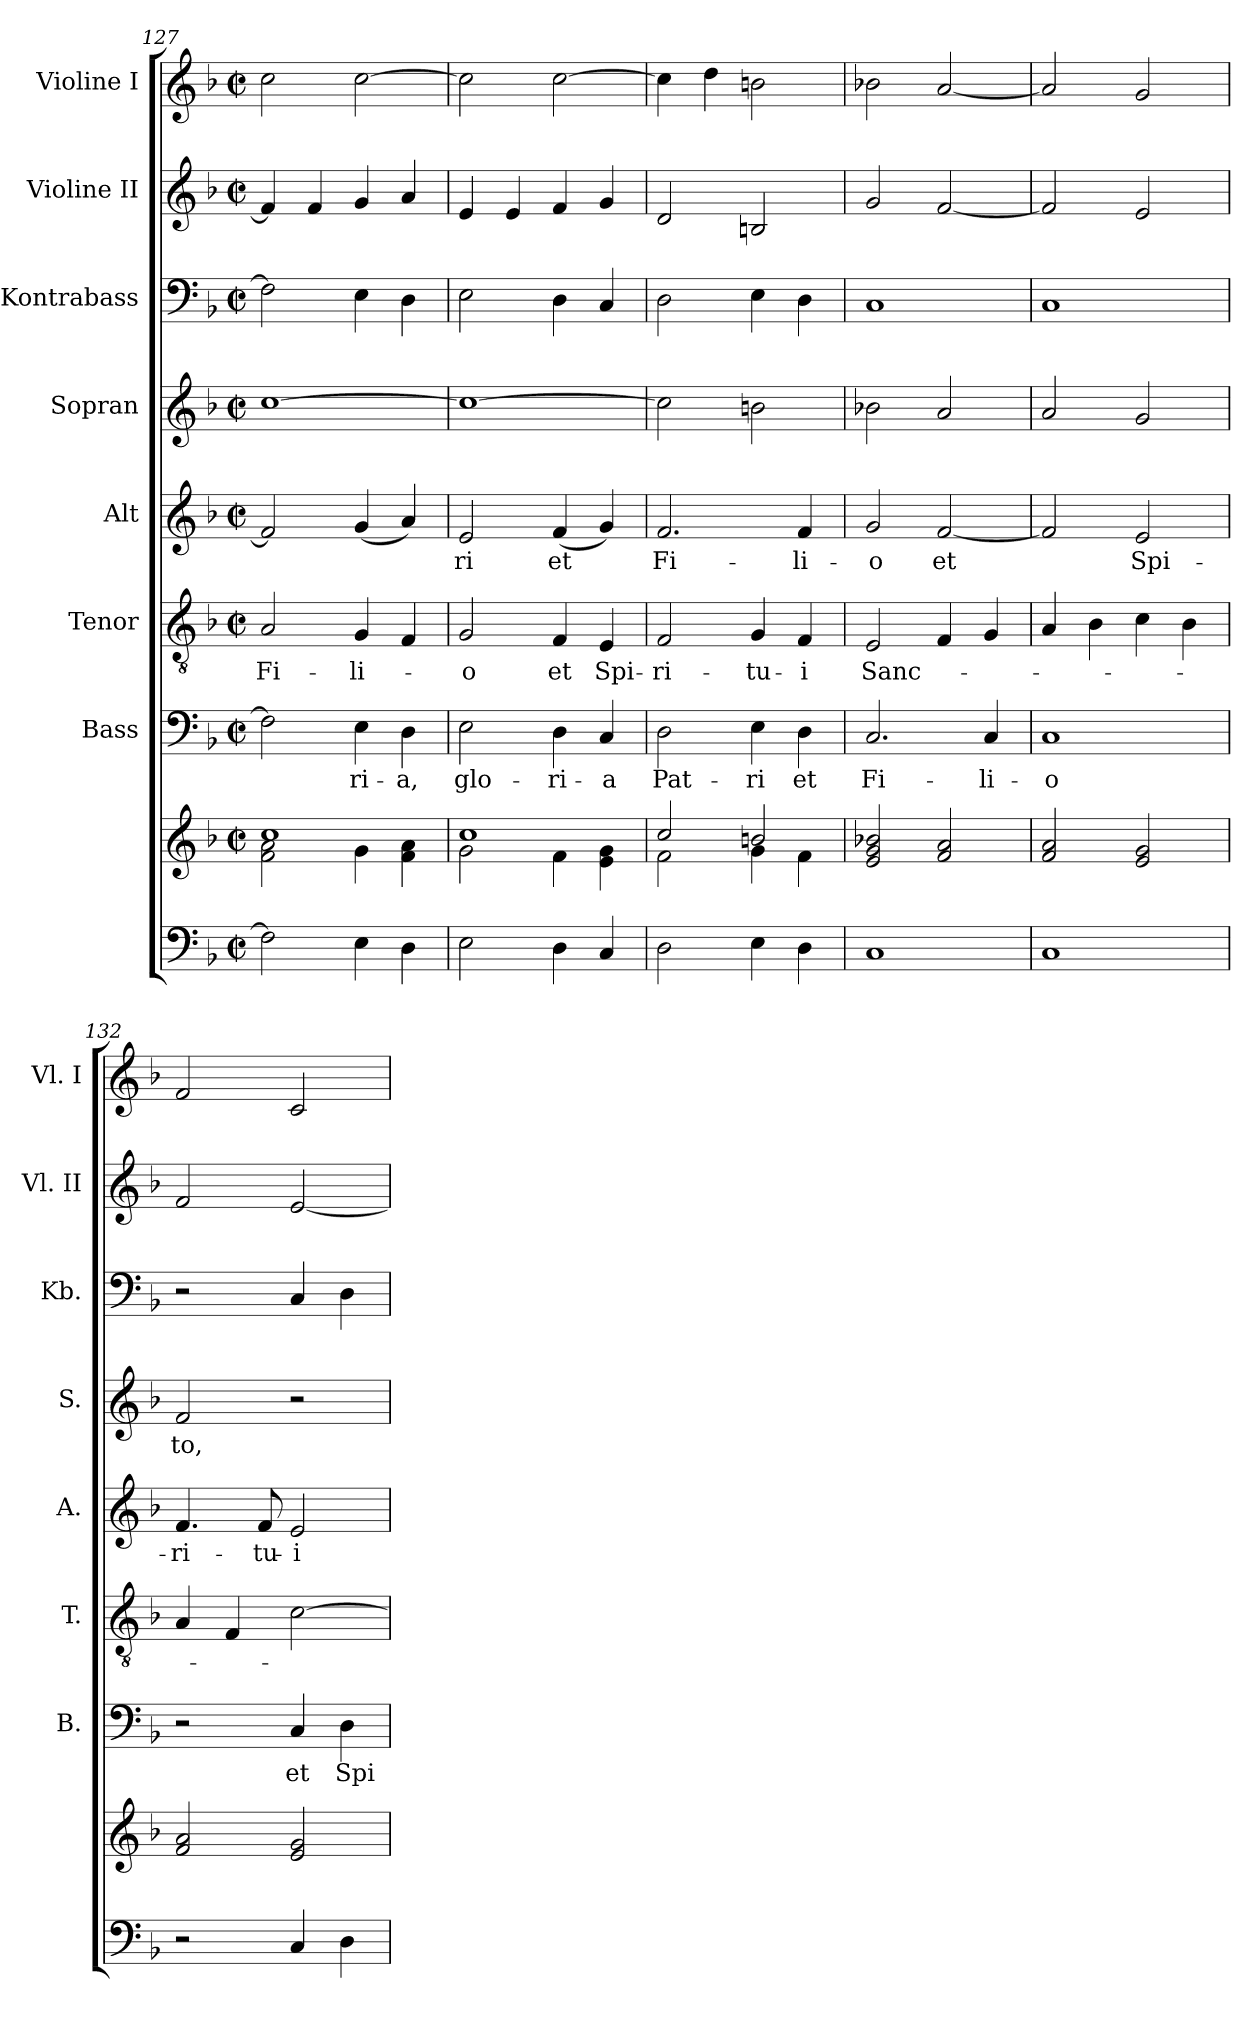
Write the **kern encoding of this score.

**kern	**kern	**kern	**text	**kern	**text	**kern	**text	**kern	**text	**kern	**kern	**kern
*part8	*part8	*part7	*part7	*part6	*part6	*part5	*part5	*part4	*part4	*part3	*part2	*part1
*staff9	*staff8	*staff7	*staff7	*staff6	*staff6	*staff5	*staff5	*staff4	*staff4	*staff3	*staff2	*staff1
*	*	*I"Bass	*	*I"Tenor	*	*I"Alt	*	*I"Sopran	*	*I"Kontrabass	*I"Violine II	*I"Violine I
*	*	*I'B.	*	*I'T.	*	*I'A.	*	*I'S.	*	*I'Kb.	*I'Vl. II	*I'Vl. I
*clefF4	*clefG2	*clefF4	*	*clefGv2	*	*clefG2	*	*clefG2	*	*clefF4	*clefG2	*clefG2
*	*	*	*	*	*	*	*	*	*	*ITrd7c12	*	*
*k[b-]	*k[b-]	*k[b-]	*	*k[b-]	*	*k[b-]	*	*k[b-]	*	*k[b-]	*k[b-]	*k[b-]
*F:	*F:	*F:	*	*F:	*	*F:	*	*F:	*	*F:	*F:	*F:
*M2/2	*M2/2	*M2/2	*	*M2/2	*	*M2/2	*	*M2/2	*	*M2/2	*M2/2	*M2/2
*met(c|)	*met(c|)	*met(c|)	*	*met(c|)	*	*met(c|)	*	*met(c|)	*	*met(c|)	*met(c|)	*met(c|)
=127	=127	=127	=127	=127	=127	=127	=127	=127	=127	=127	=127	=127
*	*^	*	*	*	*	*	*	*	*	*	*	*
!	!	!	!	!	!	!LO:LY:b	!	!	!	!	!	!	!
2F\]	1cc	2f\ 2a\	2F\]	.	2A/	Fi-	2f/]	.	[1cc	.	2FF\]	4f/]	2cc\
.	.	.	.	.	.	.	.	.	.	.	.	4f/	.
!	!	!	!	!LO:LY:b	!	!LO:LY:b	!	!	!	!	!	!	!
4E\	.	4g\	4E\	-ri-	4G/	-li-	(<4g/	.	.	.	4EE\	4g/	[2cc\
!	!	!	!	!LO:LY:b	!	!	!	!	!	!	!	!	!
4D\	.	4f\ 4a\	4D\	-a,	4F/	.	4a/)	.	.	.	4DD\	4a/	.
=128	=128	=128	=128	=128	=128	=128	=128	=128	=128	=128	=128	=128	=128
!	!	!	!	!LO:LY:b	!	!LO:LY:b	!	!LO:LY:b	!	!	!	!	!
2E\	1cc	2g\	2E\	glo-	2G/	-o	2e/	-ri	1cc_	.	2EE\	4e/	2cc\]
.	.	.	.	.	.	.	.	.	.	.	.	4e/	.
!	!	!	!	!LO:LY:b	!	!LO:LY:b	!	!LO:LY:b	!	!	!	!	!
4D\	.	4f\	4D\	-ri-	4F/	et	(<4f/	et	.	.	4DD\	4f/	[2cc\
!	!	!	!	!LO:LY:b	!	!LO:LY:b	!	!	!	!	!	!	!
4C/	.	4e\ 4g\	4C/	-a	4E/	Spi-	4g/)	.	.	.	4CC/	4g/	.
=129	=129	=129	=129	=129	=129	=129	=129	=129	=129	=129	=129	=129	=129
!	!	!	!	!LO:LY:b	!	!LO:LY:b	!	!LO:LY:b	!	!	!	!	!
2D\	2cc/	2f\	2D\	Pat-	2F/	-ri-	2.f/	Fi-	2cc\]	.	2DD\	2d/	4cc\]
.	.	.	.	.	.	.	.	.	.	.	.	.	4dd\
!	!	!	!	!LO:LY:b	!	!LO:LY:b	!	!	!	!	!	!	!
4E\	2bn/	4g\	4E\	-ri	4G/	-tu-	.	.	2bn\	.	4EE\	2Bn/	2bn\
!	!	!	!	!LO:LY:b	!	!LO:LY:b	!	!LO:LY:b	!	!	!	!	!
4D\	.	4f\	4D\	et	4F/	-i	4f/	-li-	.	.	4DD\	.	.
!!LO:PB:g=z
=130	=130	=130	=130	=130	=130	=130	=130	=130	=130	=130	=130	=130	=130
!	!	!	!	!LO:LY:b	!	!LO:LY:b	!	!LO:LY:b	!	!	!	!	!
*	*v	*v	*	*	*	*	*	*	*	*	*	*	*
1C	2e/ 2g/ 2b-X/	2.C/	Fi-	2E/	Sanc-	2g/	-o	2b-X\	.	1CC	2g/	2b-X\
!	!	!	!	!	!	!	!LO:LY:b	!	!	!	!	!
.	2f/ 2a/	.	.	4F/	.	[2f/	et	2a/	.	.	[2f/	[2a/
!	!	!	!LO:LY:b	!	!	!	!	!	!	!	!	!
.	.	4C/	-li-	4G/	.	.	.	.	.	.	.	.
=131	=131	=131	=131	=131	=131	=131	=131	=131	=131	=131	=131	=131
!	!	!	!LO:LY:b	!	!	!	!	!	!	!	!	!
1C	2f/ 2a/	1C	-o	4A/	.	2f/]	.	2a/	.	1CC	2f/]	2a/]
.	.	.	.	4B-\	.	.	.	.	.	.	.	.
!	!	!	!	!	!	!	!LO:LY:b	!	!	!	!	!
.	2e/ 2g/	.	.	4c\	.	2e/	Spi-	2g/	.	.	2e/	2g/
.	.	.	.	4B-\	.	.	.	.	.	.	.	.
=132	=132	=132	=132	=132	=132	=132	=132	=132	=132	=132	=132	=132
!	!	!	!	!	!	!	!LO:LY:b	!	!LO:LY:b	!	!	!
2r	2f/ 2a/	2r	.	4A/	.	4.f/	-ri-	2f/	-to,	2r	2f/	2f/
.	.	.	.	4F/	.	.	.	.	.	.	.	.
!	!	!	!	!	!	!	!LO:LY:b	!	!	!	!	!
.	.	.	.	.	.	8f/	-tu-	.	.	.	.	.
!	!	!	!LO:LY:b	!	!	!	!LO:LY:b	!	!	!	!	!
4C/	2e/ 2g/	4C/	et	[2c\	.	2e/	-i	2r	.	4CC/	[2e/	2c/
!	!	!	!LO:LY:b	!	!	!	!	!	!	!	!	!
4D\	.	4D\	Spi-	.	.	.	.	.	.	4DD\	.	.
=	=	=	=	=	=	=	=	=	=	=	=	=
*-	*-	*-	*-	*-	*-	*-	*-	*-	*-	*-	*-	*-
